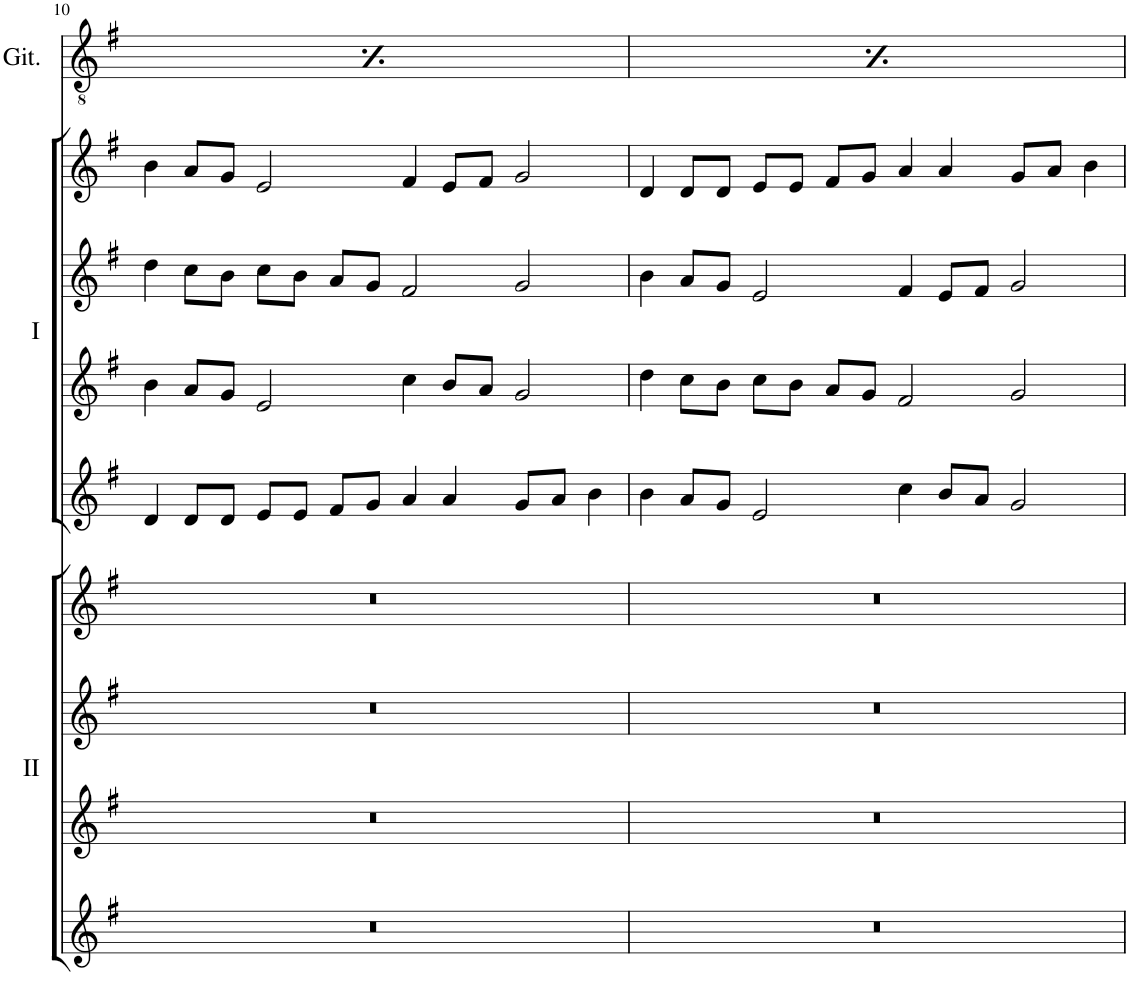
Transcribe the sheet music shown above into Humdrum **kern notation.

**kern	**kern	**kern	**kern	**kern	**kern	**kern	**kern	**kern	**harte
*part3	*part3	*part3	*part3	*part2	*part2	*part2	*part2	*part1	*part1
*staff9	*staff8	*staff7	*staff6	*staff5	*staff4	*staff3	*staff2	*staff1	*
*I"Kanon II	*	*	*	*I"Kanon I	*	*	*	*I"Gitarre	*
*I'II	*	*	*	*I'I	*	*	*	*I'Git.	*
!!LO:PB:g=z
*clefG2	*clefG2	*clefG2	*clefG2	*clefG2	*clefG2	*clefG2	*clefG2	*clefGv2	*
*k[f#]	*k[f#]	*k[f#]	*k[f#]	*k[f#]	*k[f#]	*k[f#]	*k[f#]	*k[f#]	*
*M4/2	*M4/2	*M4/2	*M4/2	*M4/2	*M4/2	*M4/2	*M4/2	*M4/2	*
*MM96	*MM96	*MM96	*MM96	*MM96	*MM96	*MM96	*MM96	*MM96	*
=10	=10	=10	=10	=10	=10	=10	=10	=10	=10
0r	0r	0r	0r	4d/	4b\	4dd\	4b\	2GG/ 2BB/ 2D/ 2G/ 2B/ 2g/	G:maj
.	.	.	.	8d/L	8a/L	8cc\L	8a/L	.	.
.	.	.	.	8d/J	8g/J	8b\J	8g/J	.	.
.	.	.	.	8e/L	2e/	8cc\L	2e/	2C/ 2E/ 2G/ 2c/ 2e/	C:maj
.	.	.	.	8e/J	.	8b\J	.	.	.
.	.	.	.	8f#/L	.	8a/L	.	.	.
.	.	.	.	8g/J	.	8g/J	.	.	.
.	.	.	.	4a/	4cc\	2f#/	4f#/	2D/ 2A/ 2d/ 2f#/	D:maj
.	.	.	.	4a/	8b/L	.	8e/L	.	.
.	.	.	.	.	8a/J	.	8f#/J	.	.
.	.	.	.	8g/L	2g/	2g/	2g/	2GG/ 2BB/ 2D/ 2G/ 2B/ 2g/	G:maj
.	.	.	.	8a/J	.	.	.	.	.
.	.	.	.	4b\	.	.	.	.	.
=11	=11	=11	=11	=11	=11	=11	=11	=11	=11
*	*	*	*	*	*	*	*	*MM96	*
0r	0r	0r	0r	4b\	4dd\	4b\	4d/	2GG/ 2BB/ 2D/ 2G/ 2B/ 2g/	G:maj
.	.	.	.	8a/L	8cc\L	8a/L	8d/L	.	.
.	.	.	.	8g/J	8b\J	8g/J	8d/J	.	.
.	.	.	.	2e/	8cc\L	2e/	8e/L	2C/ 2E/ 2G/ 2c/ 2e/	C:maj
.	.	.	.	.	8b\J	.	8e/J	.	.
.	.	.	.	.	8a/L	.	8f#/L	.	.
.	.	.	.	.	8g/J	.	8g/J	.	.
.	.	.	.	4cc\	2f#/	4f#/	4a/	2D/ 2A/ 2d/ 2f#/	D:maj
.	.	.	.	8b/L	.	8e/L	4a/	.	.
.	.	.	.	8a/J	.	8f#/J	.	.	.
.	.	.	.	2g/	2g/	2g/	8g/L	2GG/ 2BB/ 2D/ 2G/ 2B/ 2g/	G:maj
.	.	.	.	.	.	.	8a/J	.	.
.	.	.	.	.	.	.	4b\	.	.
=	=	=	=	=	=	=	=	=	=
*-	*-	*-	*-	*-	*-	*-	*-	*-	*-
